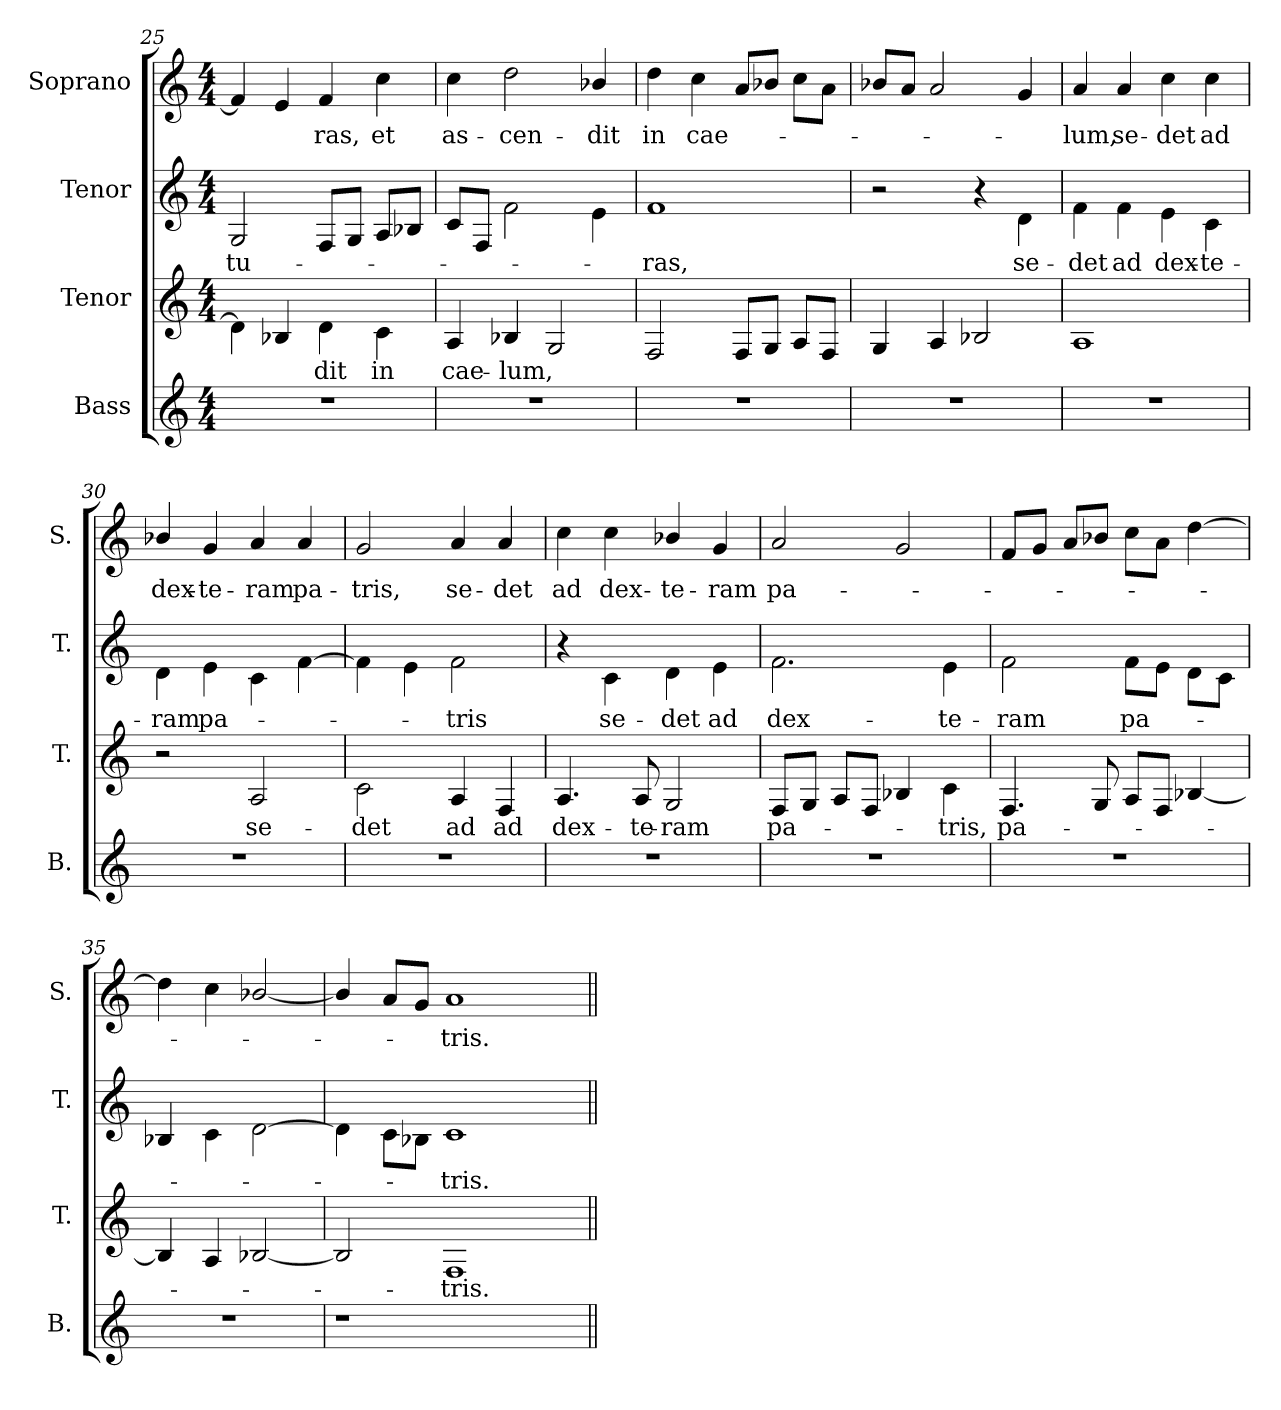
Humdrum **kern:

**kern	**kern	**text	**kern	**text	**kern	**text
*part4	*part3	*part3	*part2	*part2	*part1	*part1
*staff4	*staff3	*staff3	*staff2	*staff2	*staff1	*staff1
*I"Bass	*I"Tenor	*	*I"Tenor	*	*I"Soprano	*
*I'B.	*I'T.	*	*I'T.	*	*I'S.	*
*clefG2	*clefG2	*	*clefG2	*	*clefG2	*
*	*ITrd7c12	*	*ITrd7c12	*	*	*
*k[]	*k[]	*	*k[]	*	*k[]	*
*M4/4	*M4/4	*	*M4/4	*	*M4/4	*
=25	=25	=25	=25	=25	=25	=25
!	!	!	!	!LO:LY:b	!	!
1r	4D\]	.	2GG/	-tu-	4f/]	.
.	4BB-X/	.	.	.	4e/	.
!	!	!LO:LY:b	!	!	!	!LO:LY:b
.	4D\	-dit	8FF/L	.	4f/	-ras,
.	.	.	8GG/J	.	.	.
!	!	!LO:LY:b	!	!	!	!LO:LY:b
.	4C\	in	8AA/L	.	4cc\	et
.	.	.	8BB-X/J	.	.	.
=26	=26	=26	=26	=26	=26	=26
!	!	!LO:LY:b	!	!	!	!LO:LY:b
1r	4AA/	cae-	8C/L	.	4cc\	as-
.	.	.	8FF/J	.	.	.
!	!	!LO:LY:b	!	!	!	!LO:LY:b
.	4BB-X/	-lum,	2F\	.	2dd\	-cen-
.	2GG/	.	.	.	.	.
!	!	!	!	!	!	!LO:LY:b
.	.	.	4E\	.	4b-X/	-dit
=27	=27	=27	=27	=27	=27	=27
!	!	!	!	!LO:LY:b	!	!LO:LY:b
1r	2FF/	.	1F	-ras,	4dd\	in
!	!	!	!	!	!	!LO:LY:b
.	.	.	.	.	4cc\	cae-
.	8FF/L	.	.	.	8a/L	.
.	8GG/J	.	.	.	8b-X/J	.
.	8AA/L	.	.	.	8cc\L	.
.	8FF/J	.	.	.	8a\J	.
=28	=28	=28	=28	=28	=28	=28
1r	4GG/	.	2r	.	8b-X/L	.
.	.	.	.	.	8a/J	.
.	4AA/	.	.	.	2a/	.
.	2BB-X/	.	4r	.	.	.
!	!	!	!	!LO:LY:b	!	!
.	.	.	4D\	se-	4g/	.
=29	=29	=29	=29	=29	=29	=29
!	!	!	!	!LO:LY:b	!	!LO:LY:b
1r	1AA	.	4F\	-det	4a/	-lum,
!	!	!	!	!LO:LY:b	!	!LO:LY:b
.	.	.	4F\	ad	4a/	se-
!	!	!	!	!LO:LY:b	!	!LO:LY:b
.	.	.	4E\	dex-	4cc\	-det
!	!	!	!	!LO:LY:b	!	!LO:LY:b
.	.	.	4C\	-te-	4cc\	ad
=30	=30	=30	=30	=30	=30	=30
!	!	!	!	!LO:LY:b	!	!LO:LY:b
1r	2r	.	4D\	-ram	4b-X/	dex-
!	!	!	!	!LO:LY:b	!	!LO:LY:b
.	.	.	4E\	pa-	4g/	-te-
!	!	!LO:LY:b	!	!	!	!LO:LY:b
.	2AA/	se-	4C\	.	4a/	-ram
!	!	!	!	!	!	!LO:LY:b
.	.	.	[4F\	.	4a/	pa-
=31	=31	=31	=31	=31	=31	=31
!	!	!LO:LY:b	!	!	!	!LO:LY:b
1r	2C\	-det	4F\]	.	2g/	-tris,
.	.	.	4E\	.	.	.
!	!	!LO:LY:b	!	!LO:LY:b	!	!LO:LY:b
.	4AA/	ad	2F\	-tris	4a/	se-
!	!	!LO:LY:b	!	!	!	!LO:LY:b
.	4FF/	ad	.	.	4a/	-det
=32	=32	=32	=32	=32	=32	=32
!	!	!LO:LY:b	!	!	!	!LO:LY:b
1r	4.AA/	dex-	4r	.	4cc\	ad
!	!	!	!	!LO:LY:b	!	!LO:LY:b
.	.	.	4C\	se-	4cc\	dex-
!	!	!LO:LY:b	!	!	!	!
.	8AA/	-te-	.	.	.	.
!	!	!LO:LY:b	!	!LO:LY:b	!	!LO:LY:b
.	2GG/	-ram	4D\	-det	4b-X/	-te-
!	!	!	!	!LO:LY:b	!	!LO:LY:b
.	.	.	4E\	ad	4g/	-ram
=33	=33	=33	=33	=33	=33	=33
!	!	!LO:LY:b	!	!LO:LY:b	!	!LO:LY:b
1r	8FF/L	pa-	2.F\	dex-	2a/	pa-
.	8GG/J	.	.	.	.	.
.	8AA/L	.	.	.	.	.
.	8FF/J	.	.	.	.	.
.	4BB-X/	.	.	.	2g/	.
!	!	!LO:LY:b	!	!LO:LY:b	!	!
.	4C\	-tris,	4E\	-te-	.	.
=34	=34	=34	=34	=34	=34	=34
!	!	!LO:LY:b	!	!LO:LY:b	!	!
1r	4.FF/	pa-	2F\	-ram	8f/L	.
.	.	.	.	.	8g/J	.
.	.	.	.	.	8a/L	.
.	8GG/	.	.	.	8b-X/J	.
!	!	!	!	!LO:LY:b	!	!
.	8AA/L	.	8F\L	pa-	8cc\L	.
.	8FF/J	.	8E\J	.	8a\J	.
.	[4BB-X/	.	8D\L	.	[4dd\	.
.	.	.	8C\J	.	.	.
=35	=35	=35	=35	=35	=35	=35
1r	4BB-/]	.	4BB-X/	.	4dd\]	.
.	4AA/	.	4C\	.	4cc\	.
.	[2BB-X/	.	[2D\	.	[2b-X/	.
=36	=36	=36	=36	=36	=36	=36
1r	2BB-/]	.	4D\]	.	4b-/]	.
.	.	.	8C\L	.	8a/L	.
.	.	.	8BB-X\J	.	8g/J	.
!	!	!LO:LY:b	!	!LO:LY:b	!	!LO:LY:b
.	1FF	-tris.	1C	-tris.	1a	-tris.
2ryy	.	.	.	.	.	.
=||	=||	=||	=||	=||	=||	=||
*-	*-	*-	*-	*-	*-	*-
